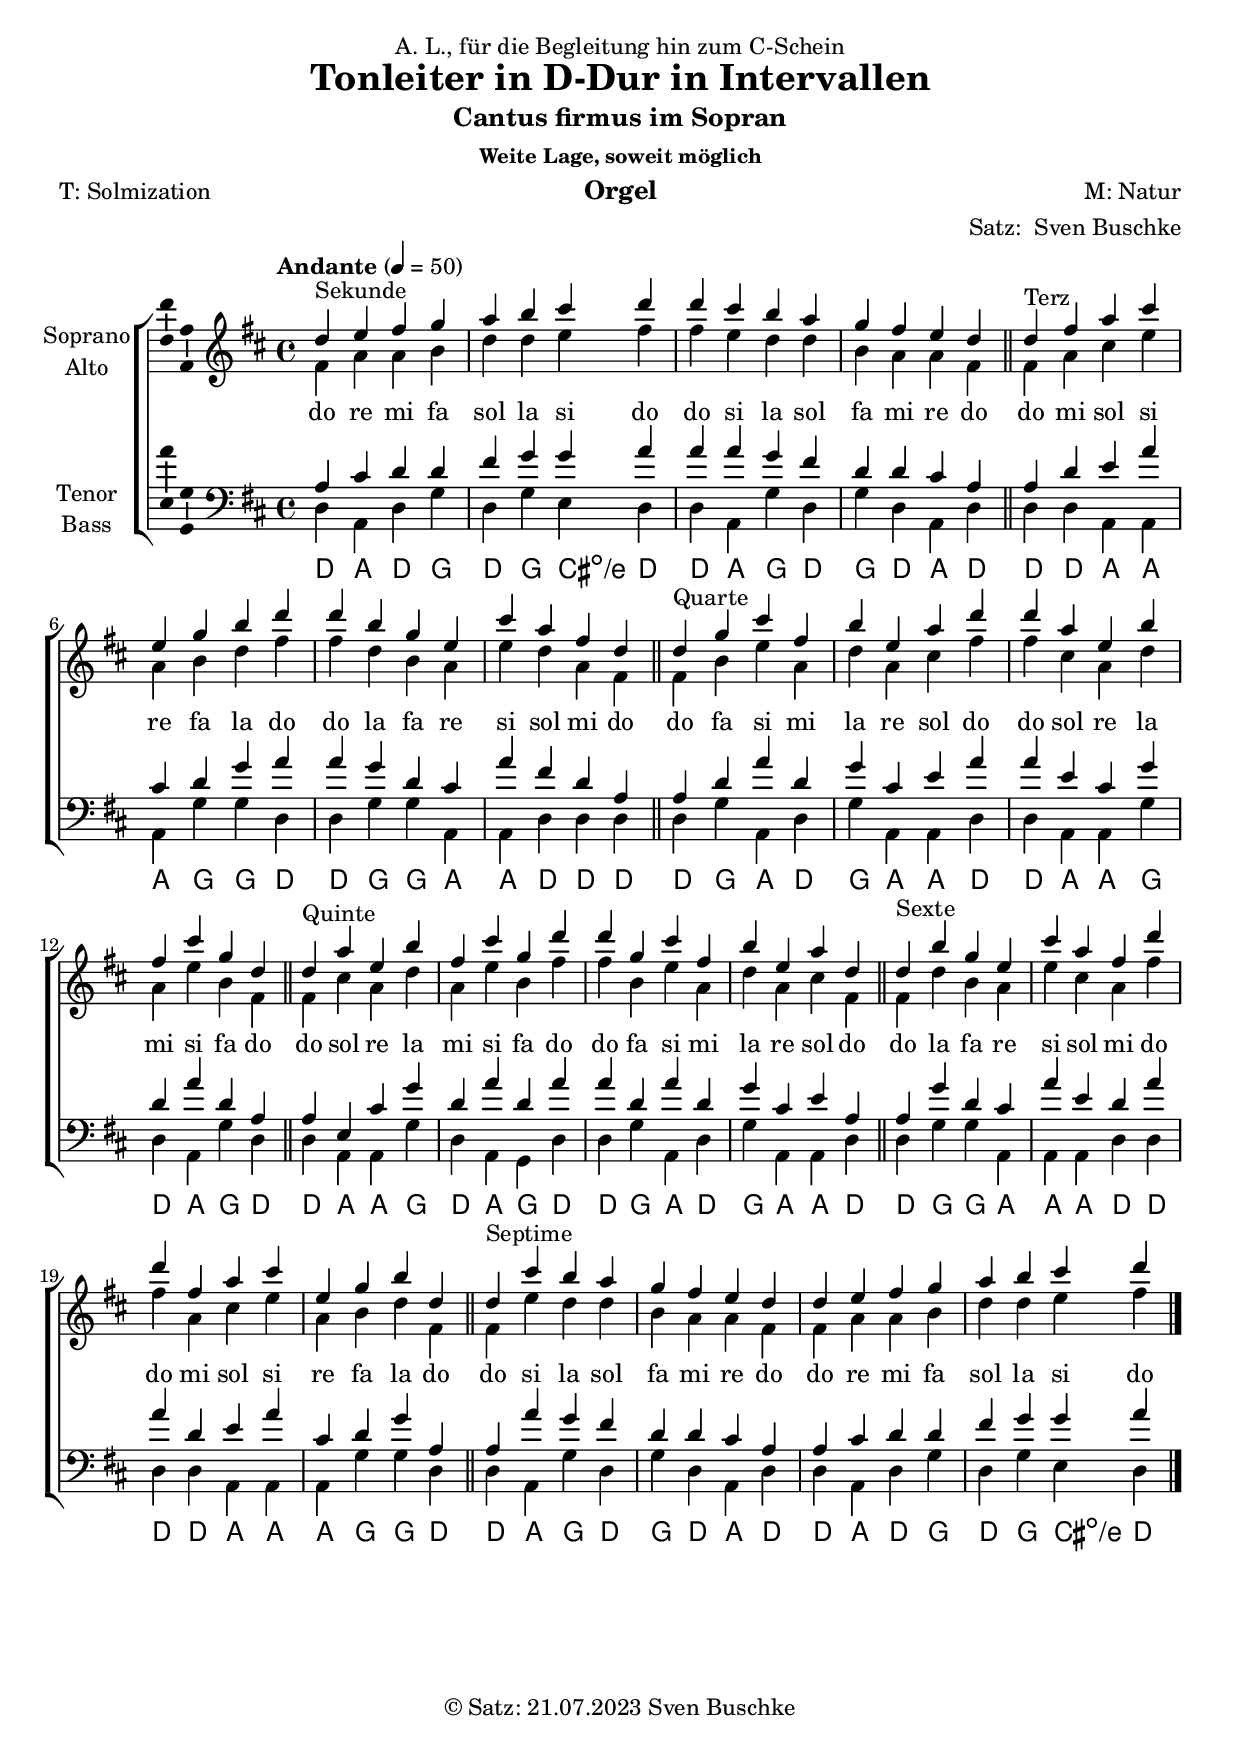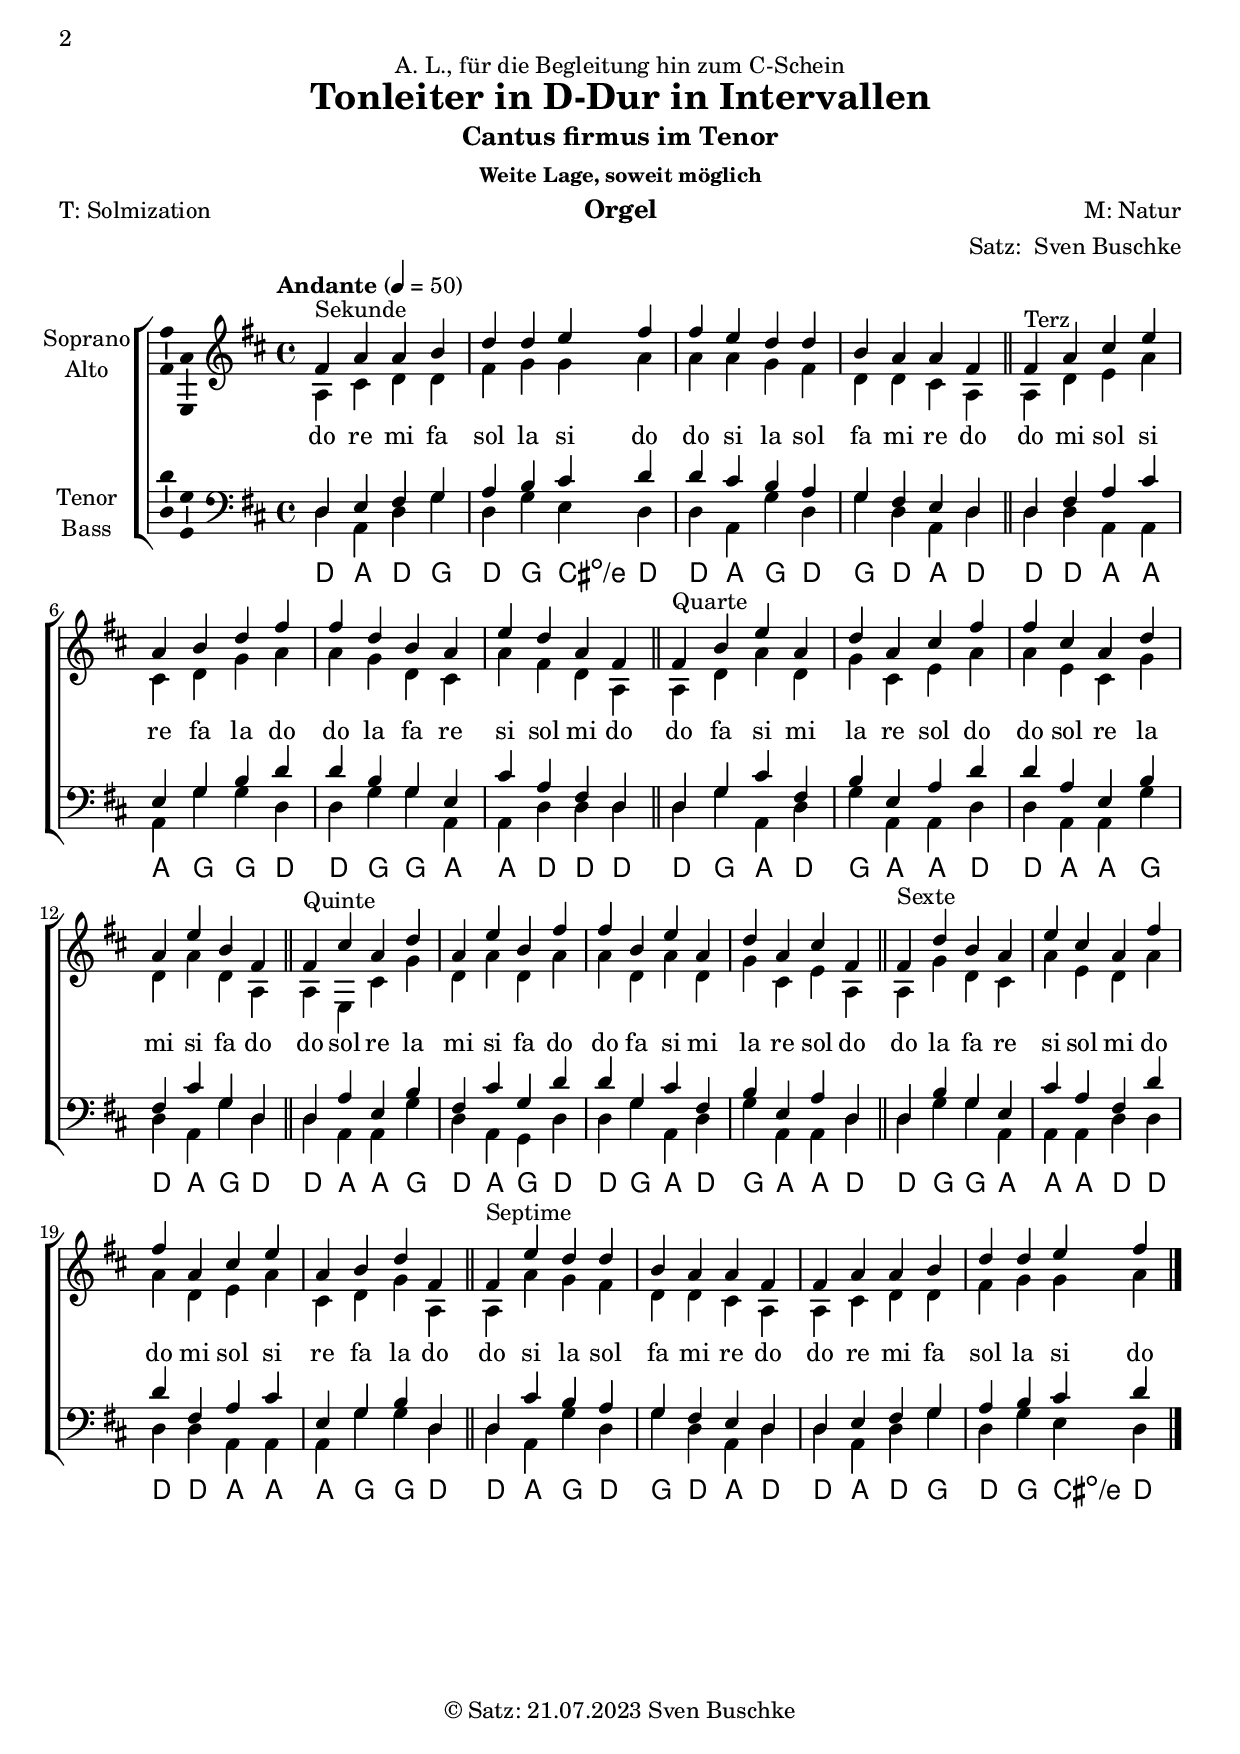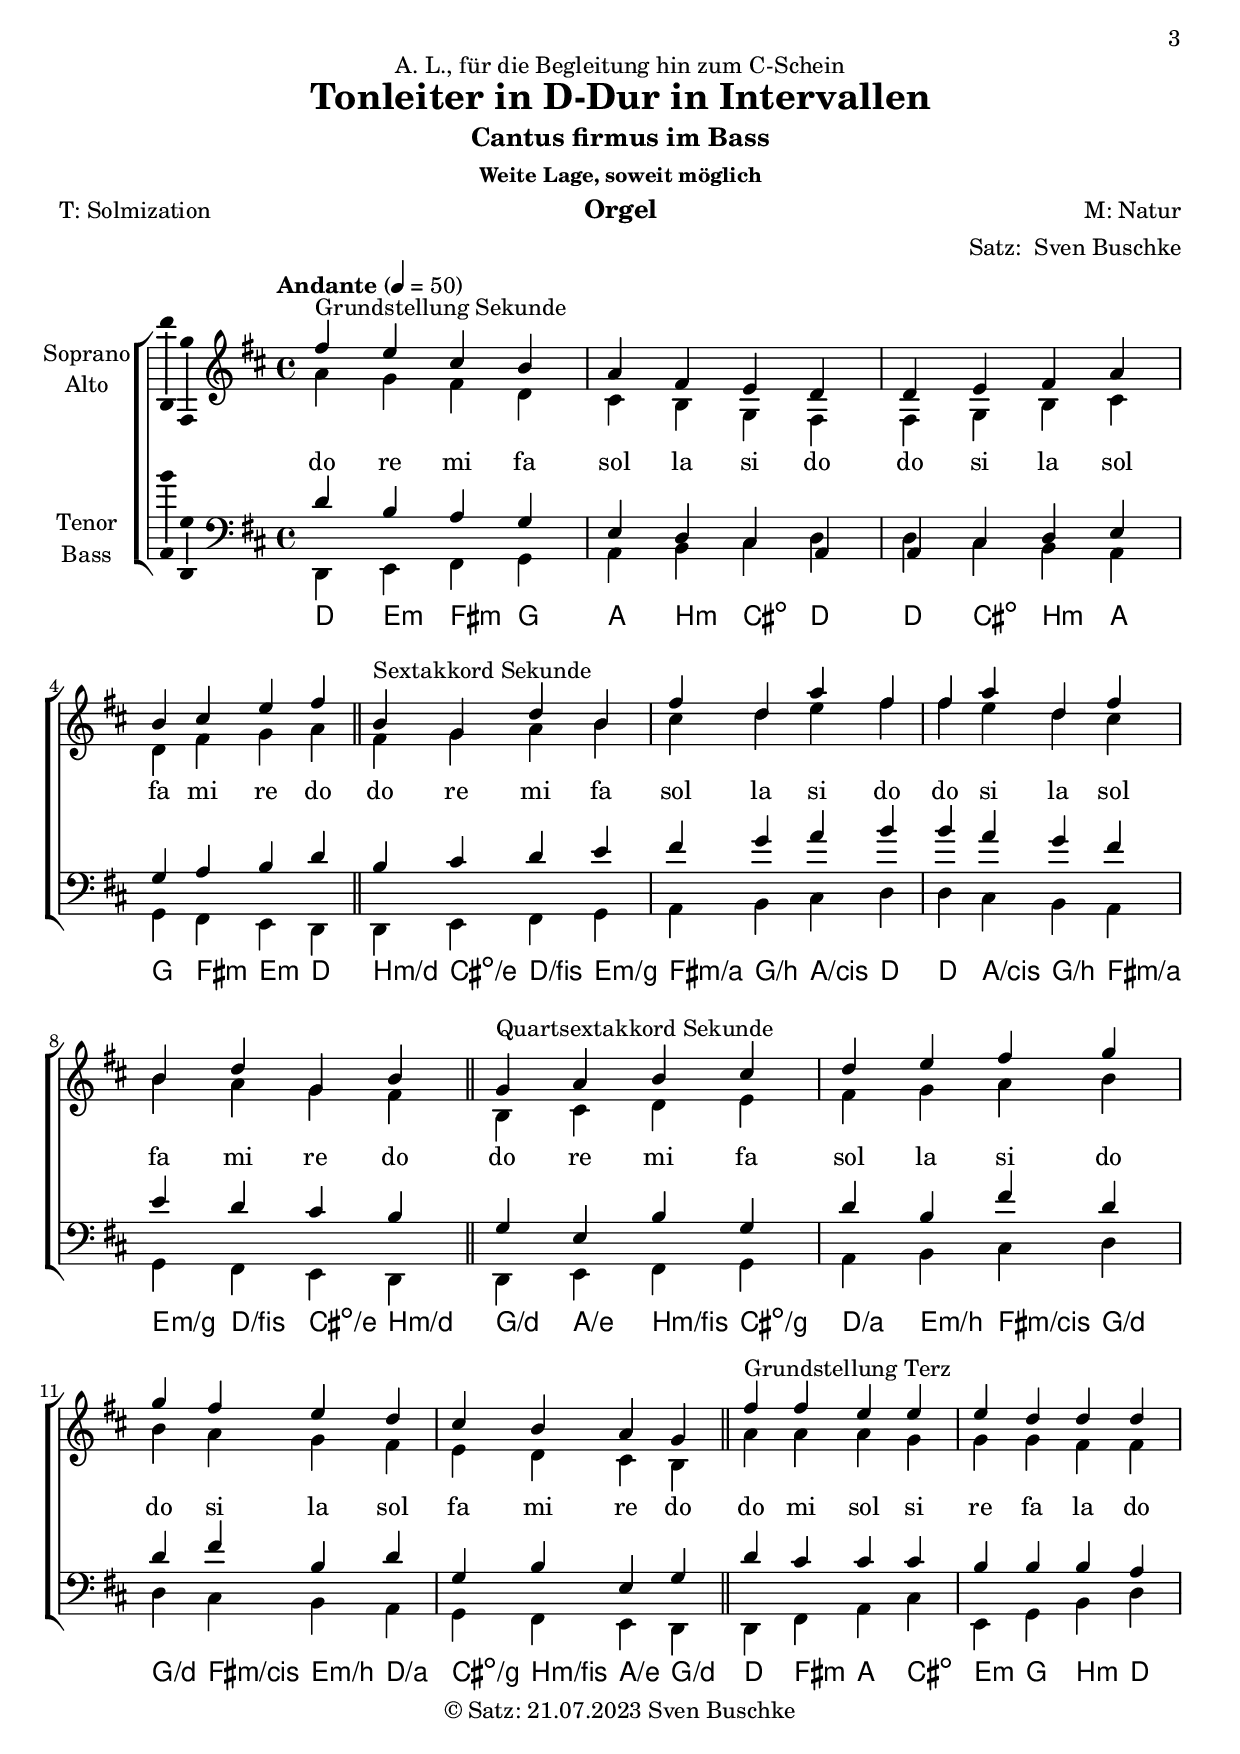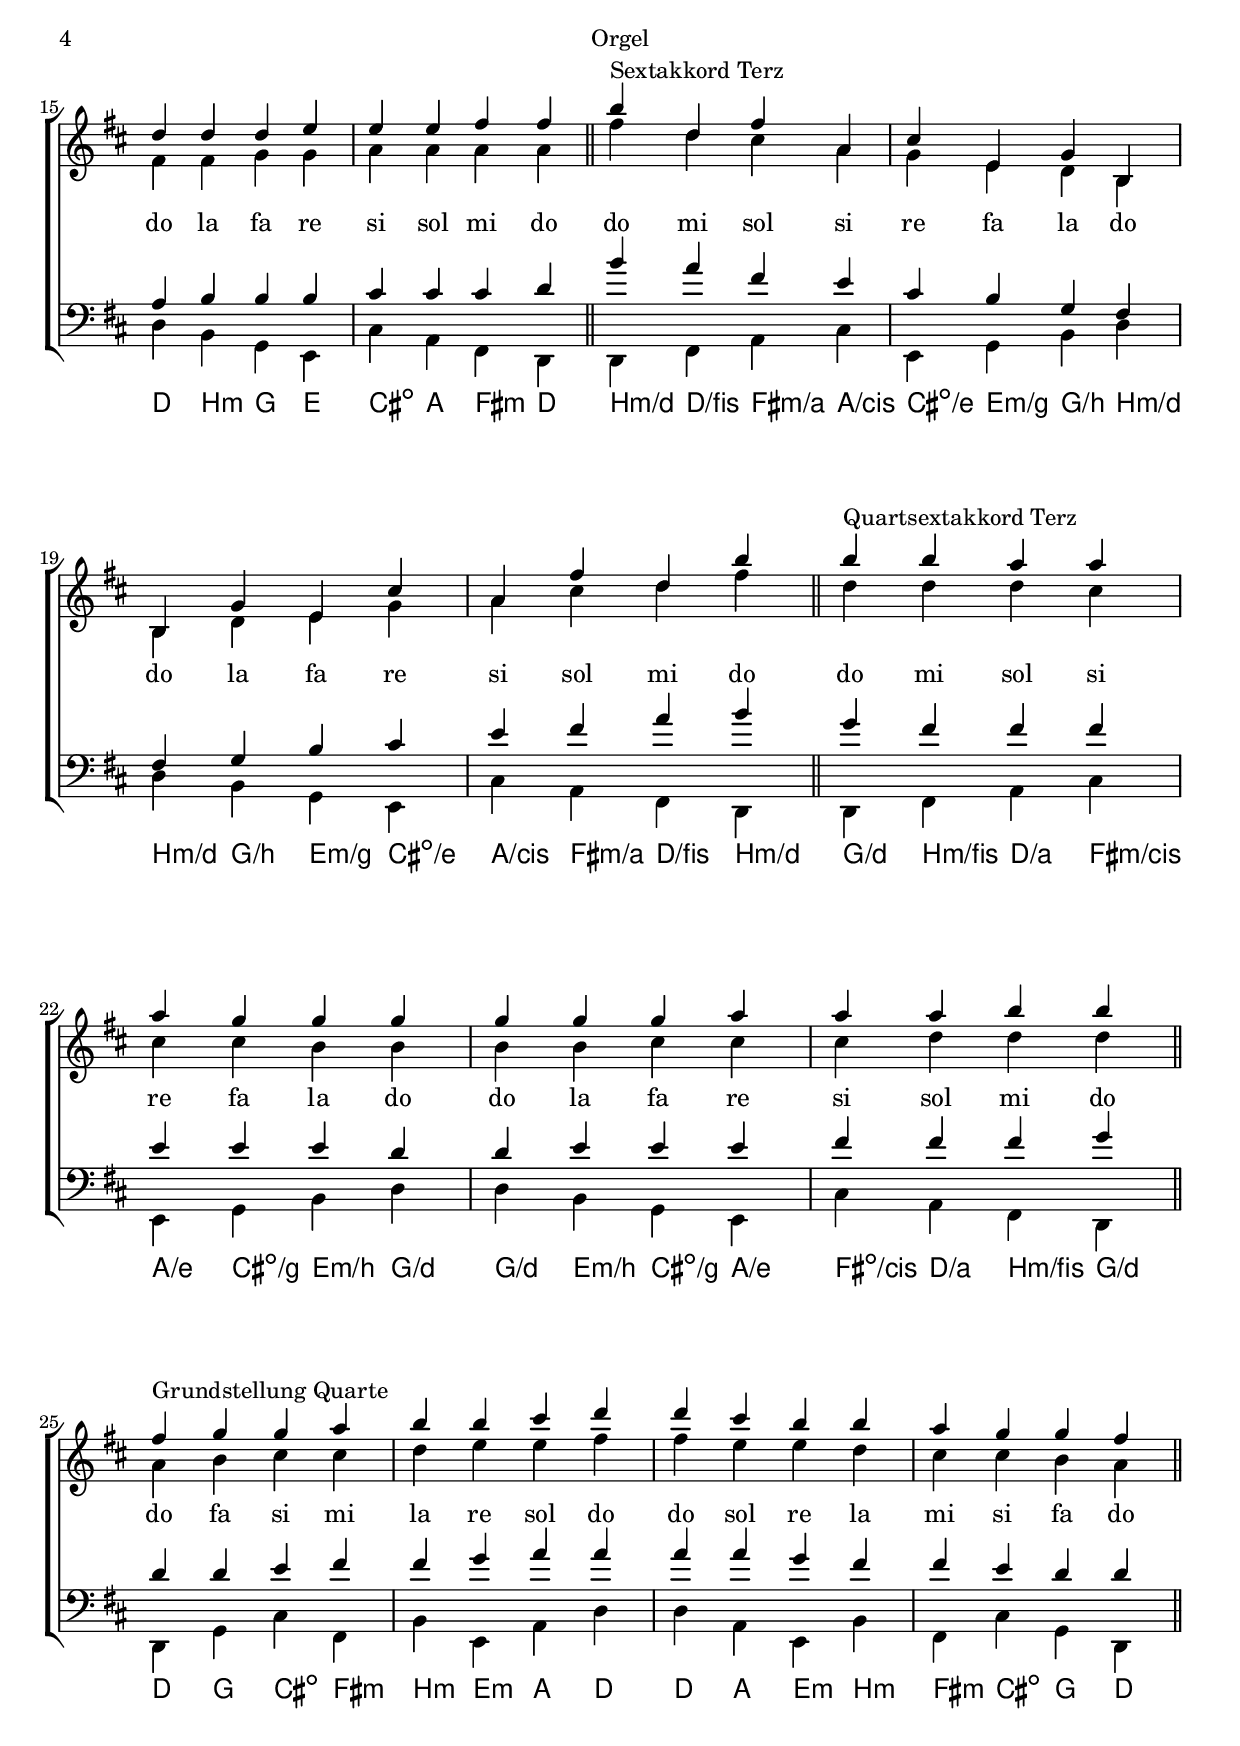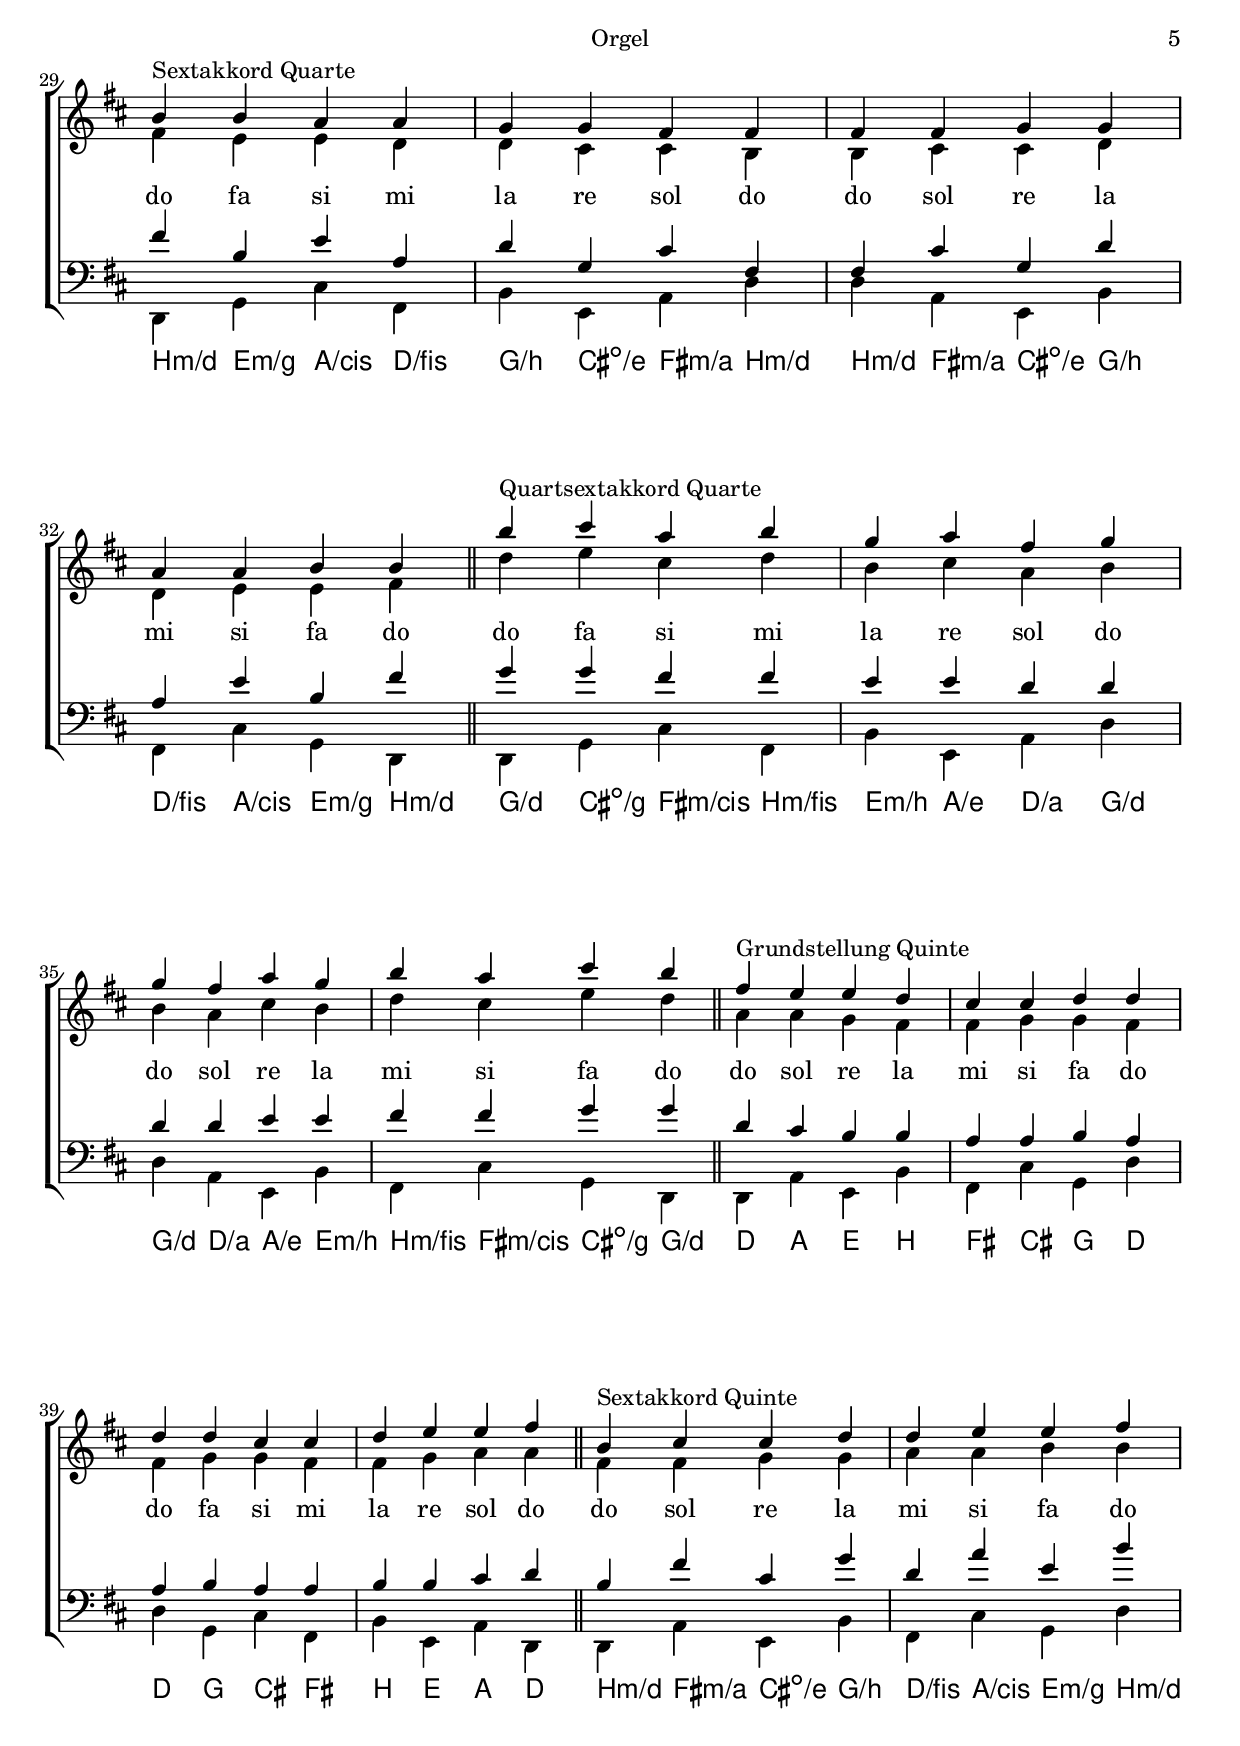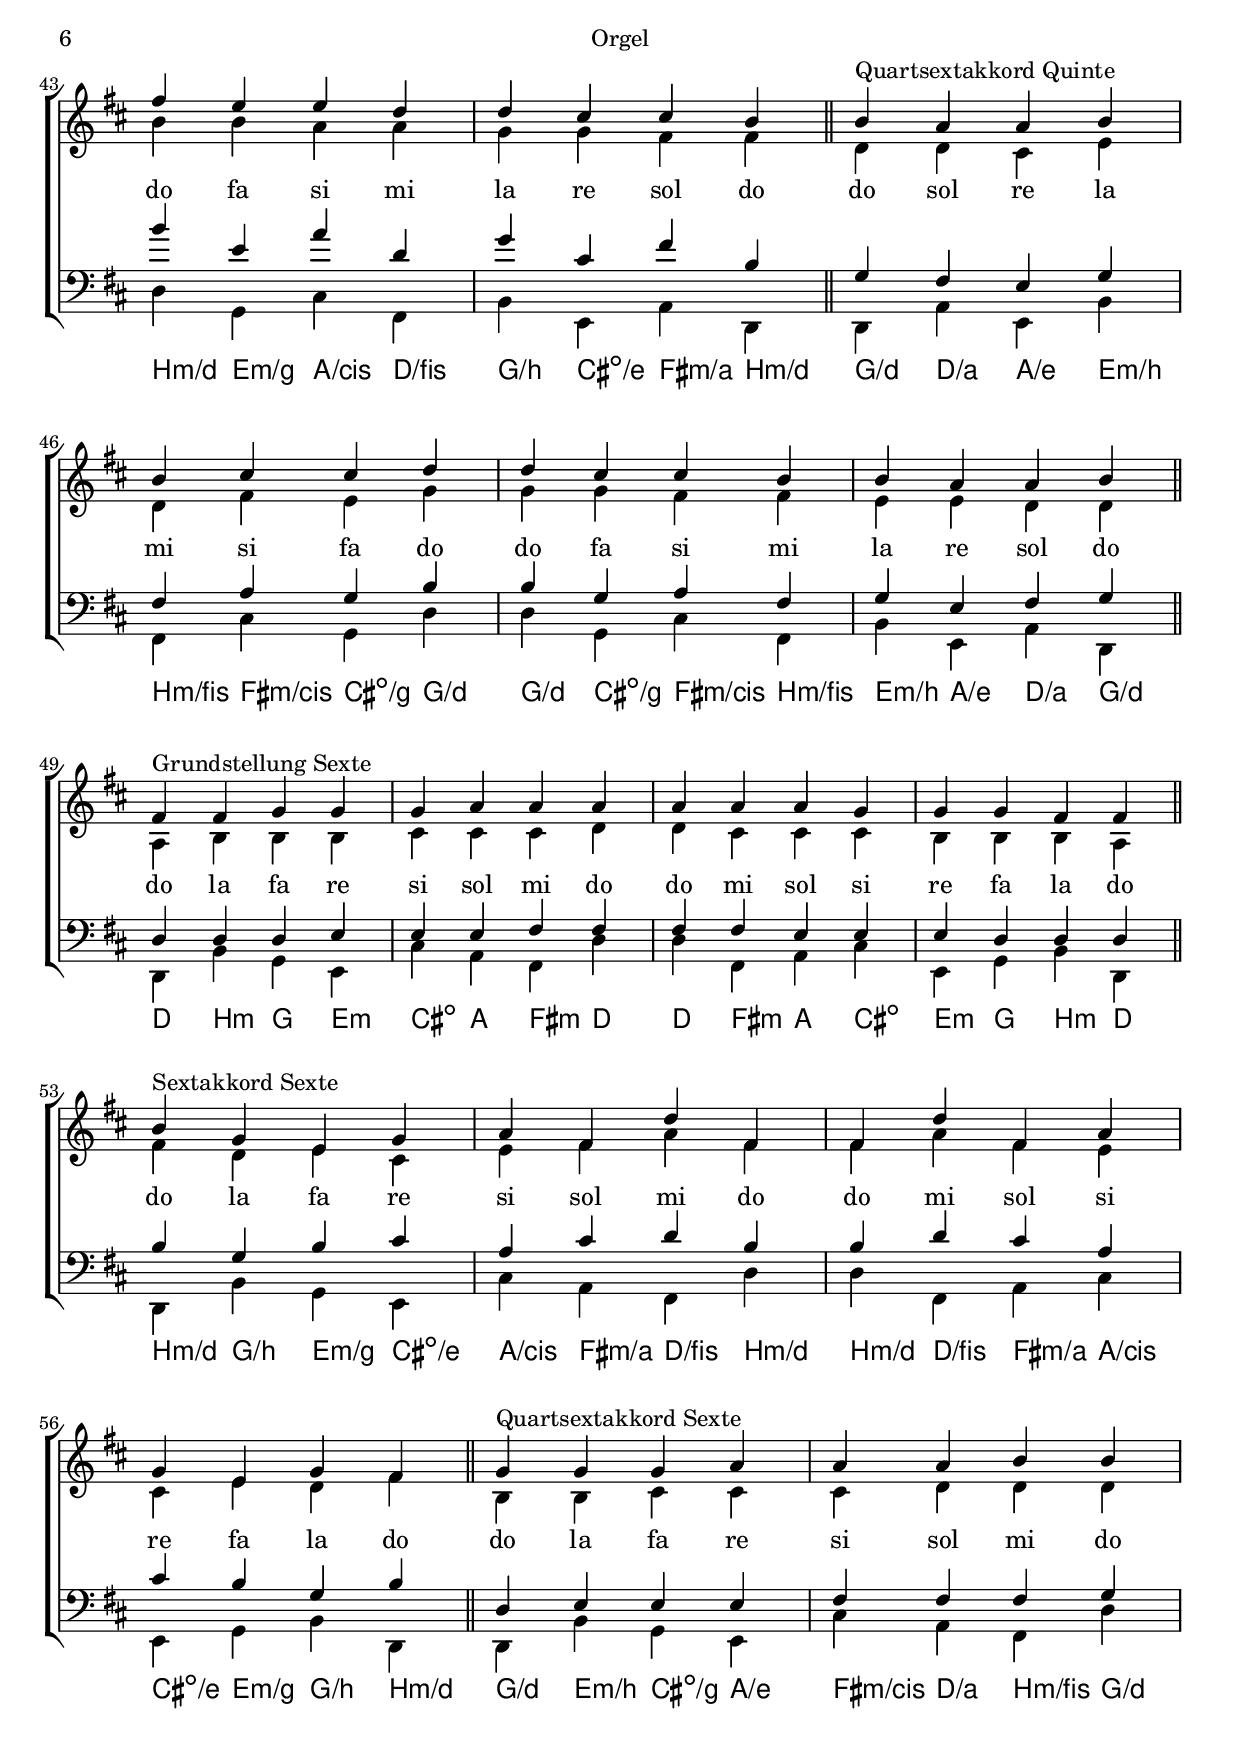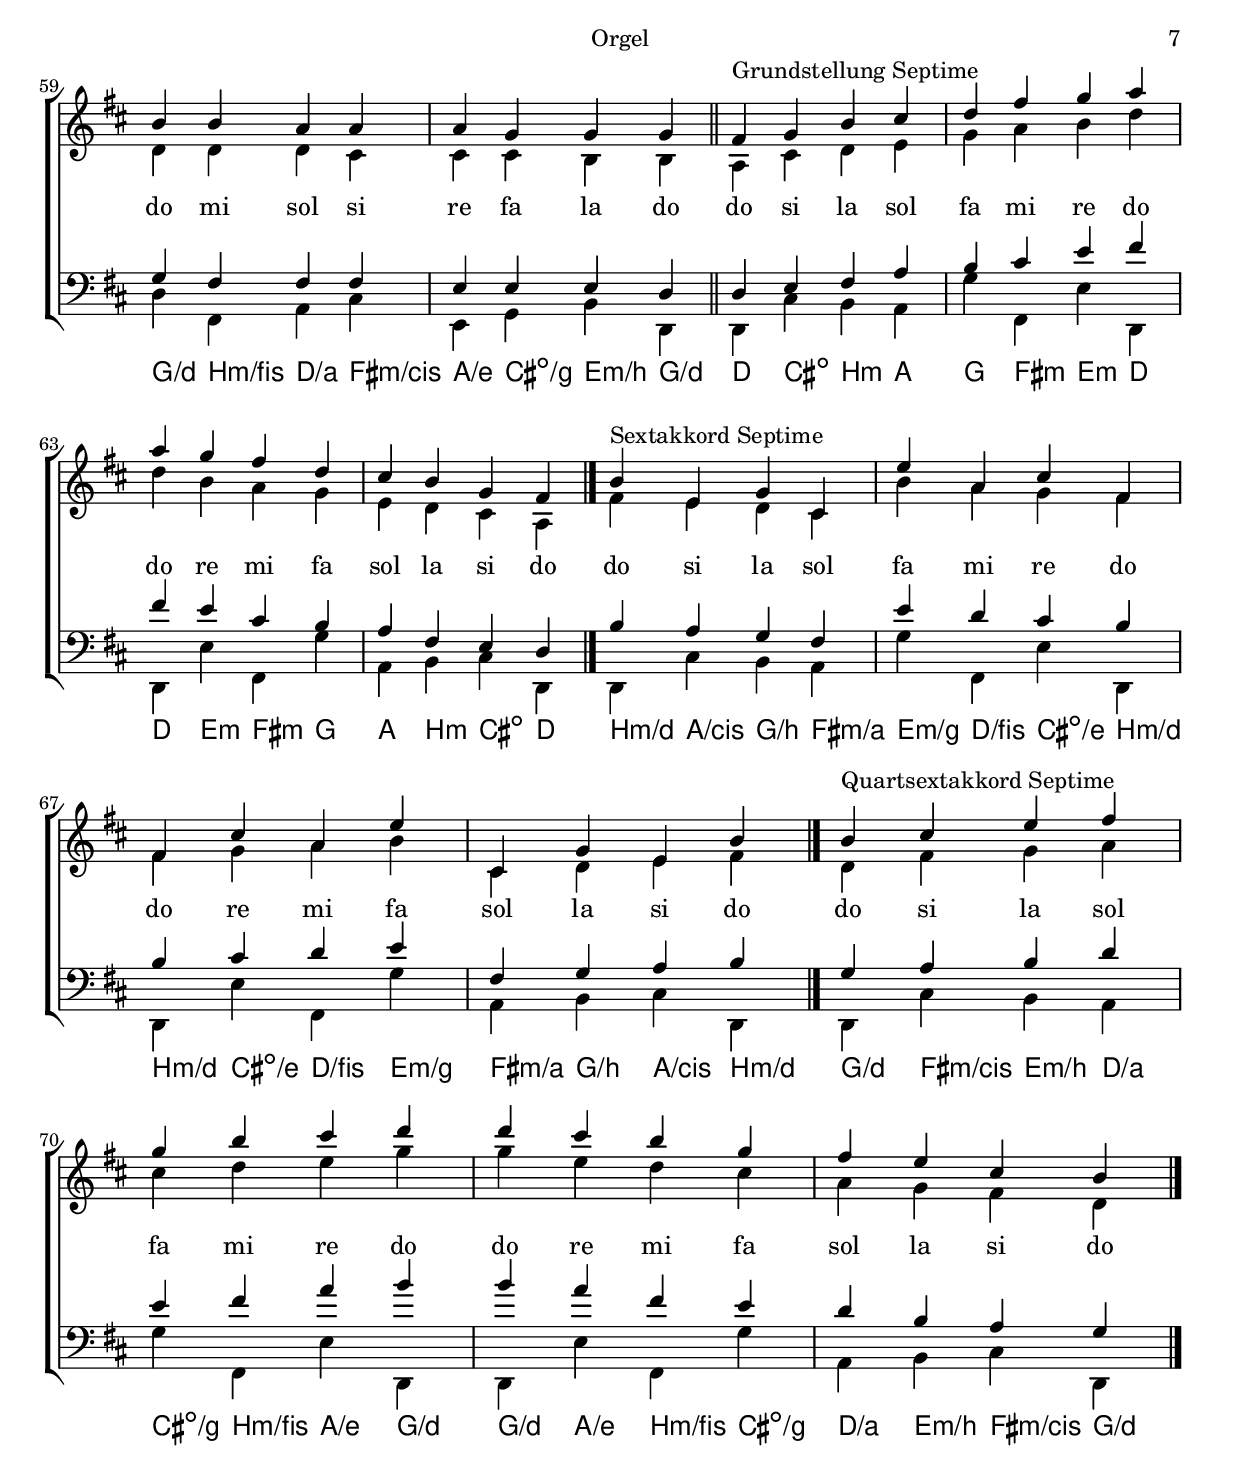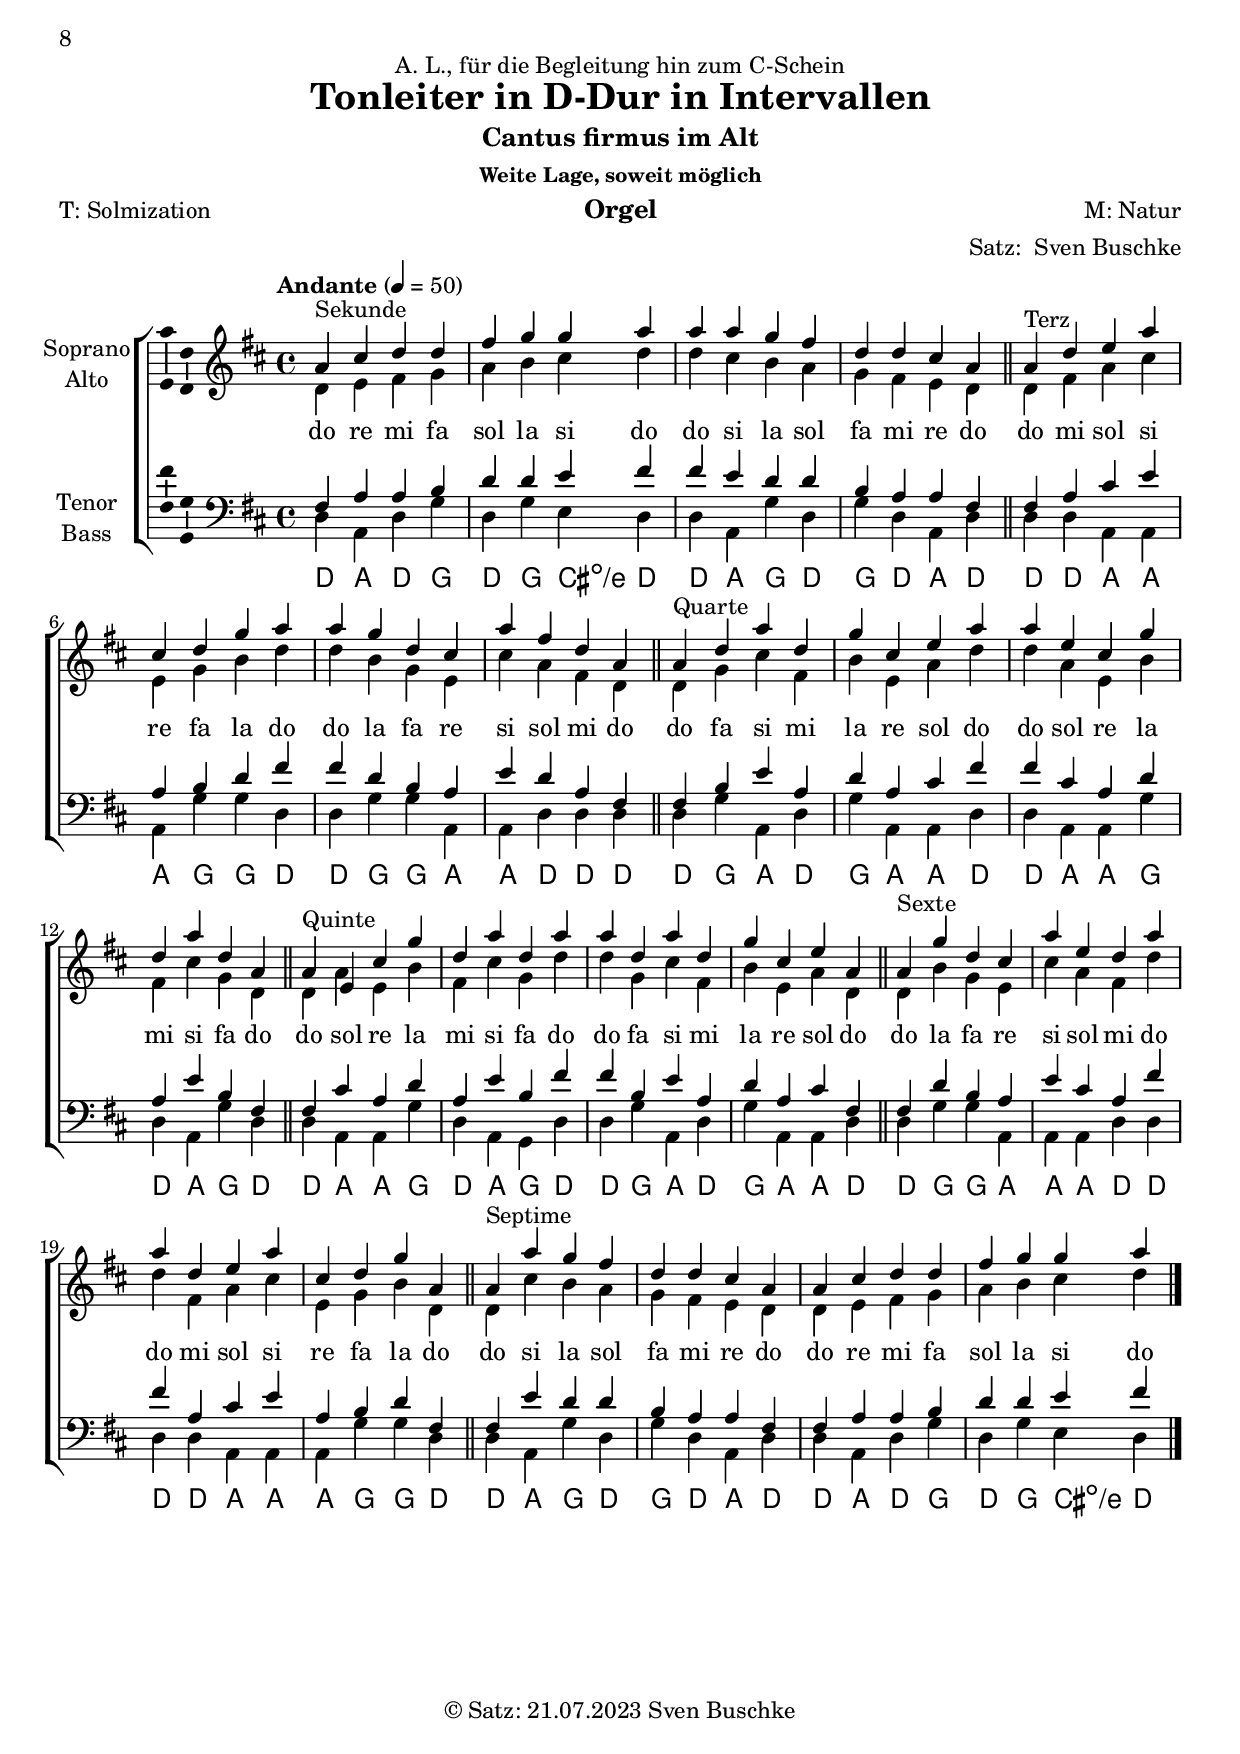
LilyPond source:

\version "2.24.1"
\language "english"

\include "predefined-guitar-fretboards.ly"

\header {
  dedication = "A. L., für die Begleitung hin zum C-Schein"
  title = "Tonleiter in D-Dur in Intervallen"
  subsubtitle = "Weite Lage, soweit möglich"
  instrument = "Orgel"
  composer = "M: Natur"
  arranger = \markup { "Satz: " \with-url #"https://buschke.com" "Sven Buschke" }
  poet = "T: Solmization"
  meter = ""
  piece = ""
  opus = ""
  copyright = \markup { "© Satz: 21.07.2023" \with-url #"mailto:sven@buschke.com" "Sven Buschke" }
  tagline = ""
}

global = {
  \key d \major
  \time 4/4
  \tempo "Andante" 4=50
}

scoreASoprano = \relative c'' {
  \global
  % Music follows here.
  d4^"Sekunde" e fs g a b cs d d cs b a g fs e d
  \bar "||"
  d^"Terz" fs a cs e, g b d d b g e cs' a fs d
  \bar "||"
  d^"Quarte" g cs fs, b e, a d d a e b' fs cs' g d
  \bar "||"
  d^"Quinte" a' e b' fs cs' g d' d g, cs fs, b e, a d,
  \bar "||"
  d^"Sexte" b' g e cs' a fs d' d fs, a cs e, g b d,
  \bar "||"
  d^"Septime" cs' b a g fs e d d e fs g a b cs d
  \bar "|."
}

scoreAAlto = \relative c' {
  \global
  % Music follows here.
  fs a a b d d e fs
  fs e d d b a a fs
  fs a cs e a, b d fs
  fs d b a e' d a fs
  fs b e a, d a cs fs
  fs cs a d a e' b fs
  fs cs' a d a e' b fs'
  fs b, e a, d a cs fs,
  fs d' b a e' cs a fs'
  fs a, cs e a, b d fs,
  fs e' d d b a a fs
  fs a a b d d e fs
}

scoreATenor = \relative c' {
  \global
  % Music follows here.
  a cs d d fs g g a
  a a g fs d d cs a
  a d e a cs, d g a
  a g d cs a' fs d a
  a d a' d, g cs, e a
  a e cs g' d a' d, a
  a e cs' g' d a' d, a'
  a d, a' d, g cs, e a,
  a g' d cs a' e d a'
  a d, e a cs, d g a,
  a a' g fs d d cs a
  a cs d d fs g g a
}

scoreABass = \relative c {
  \global
  % Music follows here.
  d a d g d g e d
  d a g' d g d a d
  d d a a a g' g d
  d g g a, a d d d d g a, d g a, a d d a a g' d a g' d
  d a a g' d a g d' d g a, d g a, a d
  d g g a, a a d d d d a a a g' g d d a g' d g d a d d a d g d g e d
}

scoreAVerse = \lyricmode {
  % Lyrics follow here.
  do re mi fa sol la si do | do si la sol fa mi re do
  do mi sol si re fa la do | do la fa re si sol mi do
  do fa si mi la re sol do | do sol re la mi si fa do
  do sol re la mi si fa do | do fa si mi la re sol do
  do la fa re si sol mi do | do mi sol si re fa la do
  do si la sol fa mi re do | do re mi fa sol la si do
}

scoreAChordNames = \chordmode {
  \global
  \germanChords
  % Chords follow here.
  d a d g d g cs:dim/e d
  d a g d g d a d
  d d a a a g g d
  d g g a a d d d
  d g a d g a a d d a a g d a g d
  d a a g d a g d d g a d g a a d
  d g g a a a d d d d a a a g g d
  d a g d g d a d d a d g d g cs:dim/e d
}

scoreAFigBass = \figuremode {
  \global
  % Figures follow here.
}

scoreAChoirPart = \new ChoirStaff <<
  \new Staff \with {
    midiInstrument = "choir aahs"
    instrumentName = \markup \center-column { "Soprano" "Alto" }
  } <<
    \new Voice = "soprano" \with {
      \consists "Ambitus_engraver"
    } { \voiceOne \scoreASoprano }
    \new Voice = "alto" \with {
      \consists "Ambitus_engraver"
      \override Ambitus #'X-offset = #2.0
    } { \voiceTwo \scoreAAlto }
  >>
  \new Lyrics \with {
    \override VerticalAxisGroup #'staff-affinity = #CENTER
  } \lyricsto "soprano" \scoreAVerse
  \new Staff \with {
    midiInstrument = "choir aahs"
    instrumentName = \markup \center-column { "Tenor" "Bass" }
  } <<
    \clef bass
    \new Voice = "tenor" \with {
      \consists "Ambitus_engraver"
    } { \voiceOne \scoreATenor }
    \new Voice = "bass" \with {
      \consists "Ambitus_engraver"
      \override Ambitus #'X-offset = #2.0
    } { \voiceTwo \scoreABass }
  >>
>>

scoreAChordsPart = <<
  \new ChordNames \scoreAChordNames
%   \scoreAChordNames
%   \new FretBoards \scoreAChordNames
>>

scoreABassFiguresPart = \new FiguredBass \with {
  useBassFigureExtenders = ##t
} \scoreAFigBass

\bookpart {
  \header {
      subtitle = "Cantus firmus im Sopran"
  }
  \score {
    <<
      \scoreAChoirPart
      \scoreAChordsPart
      \scoreABassFiguresPart
    >>
    \layout { }
    \midi {
      \tempo 4=100
    }
  }
}

scoreBSoprano = \relative c' {
  \global
  % Music follows here.
  fs^"Sekunde" a a b d d e fs fs e d d b a a fs
  fs^"Terz" a cs e a, b d fs fs d b a e' d a fs
  fs^"Quarte" b e a, d a cs fs fs cs a d a e' b fs
  fs^"Quinte" cs' a d a e' b fs' fs b, e a, d a cs fs,
  fs^"Sexte" d' b a e' cs a fs' fs a, cs e a, b d fs,
  fs^"Septime" e' d d b a a fs fs a a b d d e fs
}

scoreBAlto = \relative c' {
  \global
  % Music follows here.
  a cs d d fs g g a
  a a g fs d d cs a
  a d e a cs, d g a
  a g d cs a' fs d a
  a d a' d, g cs, e a
  a e cs g' d a' d, a
  a e cs' g' d a' d, a'
  a d, a' d, g cs, e a,
  a g' d cs a' e d a'
  a d, e a cs, d g a,
  a a' g fs d d cs a
  a cs d d fs g g a
}

scoreBTenor = \relative c {
  \global
  % Music follows here.
  d4 e fs g a b cs d d cs b a g fs e d
  \bar "||"
  d fs a cs e, g b d d b g e cs' a fs d
  \bar "||"
  d g cs fs, b e, a d d a e b' fs cs' g d
  \bar "||"
  d a' e b' fs cs' g d' d g, cs fs, b e, a d,
  \bar "||"
  d b' g e cs' a fs d' d fs, a cs e, g b d,
  \bar "||"
  d cs' b a g fs e d d e fs g a b cs d
  \bar "|."
}

scoreBBass = \relative c {
  \global
  % Music follows here.
  d a d g d g e d
  d a g' d g d a d
  d d a a a g' g d
  d g g a, a d d d d g a, d g a, a d d a a g' d a g' d
  d a a g' d a g d' d g a, d g a, a d
  d g g a, a a d d d d a a a g' g d d a g' d g d a d d a d g d g e d
}

scoreBVerse = \lyricmode {
  % Lyrics follow here.
  do re mi fa sol la si do | do si la sol fa mi re do
  do mi sol si re fa la do | do la fa re si sol mi do
  do fa si mi la re sol do | do sol re la mi si fa do
  do sol re la mi si fa do | do fa si mi la re sol do
  do la fa re si sol mi do | do mi sol si re fa la do
  do si la sol fa mi re do | do re mi fa sol la si do
}

scoreBChordNames = \chordmode {
  \global
  \germanChords
  % Chords follow here.
  d a d g d g cs:dim/e d
  d a g d g d a d
  d d a a a g g d
  d g g a a d d d
  d g a d g a a d d a a g d a g d
  d a a g d a g d d g a d g a a d
  d g g a a a d d d d a a a g g d
  d a g d g d a d d a d g d g cs:dim/e d
}

scoreBFigBass = \figuremode {
  \global
  % Figures follow here.
}

scoreBChoirPart = \new ChoirStaff <<
  \new Staff \with {
    midiInstrument = "choir aahs"
    instrumentName = \markup \center-column { "Soprano" "Alto" }
  } <<
    \new Voice = "soprano" \with {
      \consists "Ambitus_engraver"
    } { \voiceOne \scoreBSoprano }
    \new Voice = "alto" \with {
      \consists "Ambitus_engraver"
      \override Ambitus #'X-offset = #2.0
    } { \voiceTwo \scoreBAlto }
  >>
  \new Lyrics \with {
    \override VerticalAxisGroup #'staff-affinity = #CENTER
  } \lyricsto "soprano" \scoreBVerse
  \new Staff \with {
    midiInstrument = "choir aahs"
    instrumentName = \markup \center-column { "Tenor" "Bass" }
  } <<
    \clef bass
    \new Voice = "tenor" \with {
      \consists "Ambitus_engraver"
    } { \voiceOne \scoreBTenor }
    \new Voice = "bass" \with {
      \consists "Ambitus_engraver"
      \override Ambitus #'X-offset = #2.0
    } { \voiceTwo \scoreBBass }
  >>
>>

scoreBChordsPart = <<
  \new ChordNames \scoreBChordNames
%   \scoreBChordNames
%   \new FretBoards \scoreBChordNames
>>

scoreBBassFiguresPart = \new FiguredBass \with {
  useBassFigureExtenders = ##t
} \scoreBFigBass

\bookpart {
  \header {
      subtitle = "Cantus firmus im Tenor"
  }
  \score {
    <<
      \scoreBChoirPart
      \scoreBChordsPart
      \scoreBBassFiguresPart
    >>
    \layout { }
    \midi {
      \tempo 4=100
    }
  }
}

scoreCSoprano = \relative c'' {
  \global
  % Music follows here.
  % Sekundintervall
  % Grundstellung
  fs^"Grundstellung Sekunde" e cs b a fs e d d e fs a b cs e fs
  % Sextakkord
  b,^"Sextakkord Sekunde" g d' b fs' d a' fs fs a d, fs b, d g, b
  % Quartsextakkord
  g^"Quartsextakkord Sekunde" a b cs d e fs g g fs e d cs b a g
  % Terzintervall
  % Grundstellung
  fs'^"Grundstellung Terz" fs e e e d d d d d d e e e fs fs
  % Sextakkord
  b^"Sextakkord Terz" d, fs a, cs e, g b, b g' e cs' a fs' d b'
  % Quartsextakkord
  b^"Quartsextakkord Terz" b a a a g g g g g g a a a b b
  % Quartintervall
  % Grundstellung
  fs^"Grundstellung Quarte" g g a b b cs d d cs b b a g g fs
  % Sextakkord
  b,^"Sextakkord Quarte" b a a g g fs fs fs fs g g a a b b
  b'^"Quartsextakkord Quarte" cs a b g a fs g g fs a g b a cs b
  % Quintintervall
  % Grundstellung
  fs^"Grundstellung Quinte" e e d cs cs d d d d cs cs d e e fs
  % Sextakkord
  b,^"Sextakkord Quinte" cs cs d d e e fs fs e e d d cs cs b
  b^"Quartsextakkord Quinte" a a b b cs cs d d cs cs b b a a b
  % Sextintervall
  % Grundstellung
  fs^"Grundstellung Sexte" fs g g g a a a a a a g g g fs fs
  % Sextakkord
  b^"Sextakkord Sexte" g e g a fs d' fs, fs d' fs, a g e g fs
  g^"Quartsextakkord Sexte" g g a a a b b b b a a a g g g
  % Septimintervall
  % Grundstellung
  fs^"Grundstellung Septime" g b cs d fs g a a g fs d cs b g fs
  % Sextakkord
  b^"Sextakkord Septime" e, g cs, e' a, cs fs, fs cs' a e' cs, g' e b'
  b^"Quartsextakkord Septime" cs e fs g b cs d d cs b g fs e cs b
}

scoreCAlto = \relative c'' {
  \global
  % Music follows here.
  % Sekundintervall
  % Grundstellung
  a g fs d cs b g fs fs g b cs d fs g a
  % Sextakkord
  fs g a b cs d e fs fs e d cs b a g fs
  % Quartsextakkord
  b, cs d e fs g a b b a g fs e d cs b
  % Terzintervall
  % Grundstellung
  a' a a g g g fs fs fs fs g g a a a a
  % Sextakkord
  fs' d cs a g e d b b d e g a cs d fs
  % Quartsextakkord
  d d d cs cs cs b b b b cs cs cs d d d
  % Quartintervall
  % Grundstellung
  a b cs cs d e e fs fs e e d cs cs b a
  % Sextakkord
  fs e e d d cs cs b b cs cs d d e e fs
  % Quartsextakkord
  d' e cs d b cs a b b a cs b d cs e d
  % Quintintervall
  % Grundstellung
  a a g fs fs g g fs fs g g fs fs g a a 
  % Sextakkord
  fs fs g g a a b b b b a a g g fs fs
  % Quartsextakkord
  d d cs e d fs e g g g fs fs e e d d
  % Sextintervall
  % Grundstellung
  a b b b cs cs cs d d cs cs cs b b b a
  % Sextakkord
  fs' d e cs e fs a fs fs a fs e cs e d fs
  % Quartsextakkord
  b, b cs cs cs d d d d d d cs cs cs b b 
  % Septimintervall
  % Grundstellung
  a cs d e g a b d d b a g e d cs a
  % Sextakkord
  fs' e d cs b' a g fs fs g a b cs, d e fs
  % Quartsextakkord
  d fs g a cs d e g g e d cs a g fs d 
}

scoreCTenor = \relative c' {
  \global
  % Music follows here.
  % Sekundintervall
  % Grundstellung
  d b a g e d cs a a cs d e g a b d
  % Sextakkord
  b cs d e fs g a b b a g fs e d cs b
  % Quartsextakkord
  g e b' g d' b fs' d d fs b, d g, b e, g
  % Terzintervall
  % Grundstellung
  d' cs cs cs b b b a a b b b cs cs cs d
  % Sextakkord
  b' a fs e cs b g fs fs g b cs e fs a b
  % Quartsextakkord
  g fs fs fs e e e d d e e e fs fs fs g
  % Quartintervall
  % Grundstellung
  d d e fs fs g a a a a g fs fs e d d
  % Sextakkord
  fs b, e a, d g, cs fs, fs cs' g d' a e' b fs'
  % Quartsextakkord
  g g fs fs e e d d d d e e fs fs g g 
  % Qutintintervall
  % Grundstellung
  d cs b b a a b a a b a a b b cs d
  % Sextakkord
  b fs' cs g' d a' e b' b e, a d, g cs, fs b,
  % Quartsextakkord
  g fs e g  fs a g b b g a fs g e fs g
  % Sextintervall
  % Grundstellung
  d d d e e e fs fs fs fs e e e d d d
  % Sextakkord
  b' g b cs a cs d b b d cs a cs b g b  
  % Quartsextakkord
  d, e e e fs fs fs g g fs fs fs e e e d
  % Septimintervall
  % Grundstellung
  d e fs a b cs e fs fs e cs b a fs e d 
  % Sextakkord
  b' a g fs e' d cs b b cs d e fs, g a b
  % Quartsextakkord
  g a b d e fs a b b a fs e d b a g
}

scoreCBass = \relative c, {
  \global
  % Music follows here.
  % Sekundintervall
  % Grundstellung
  d4 e fs g a b cs d d cs b a g fs e d
  \bar "||"
  % Sextakkord
  d4 e fs g a b cs d d cs b a g fs e d
  \bar "||"
  % Quartsextakkord
  d4 e fs g a b cs d d cs b a g fs e d
  \bar "||"
  % Terzintervall
  % Grundstellung
  d fs a cs e, g b d d b g e cs' a fs d
  \bar "||"
  % Sextakkord
  d fs a cs e, g b d d b g e cs' a fs d
  \bar "||"
  % Quartsextakkord
  d fs a cs e, g b d d b g e cs' a fs d
  \bar "||"
  % Quartintervall
  % Grundstellung
  d g cs fs, b e, a d d a e b' fs cs' g d
  \bar "||"
  % Sextakkord
  d g cs fs, b e, a d d a e b' fs cs' g d
  \bar "||"
  % Quartsextakkord
  d g cs fs, b e, a d d a e b' fs cs' g d
  \bar "||"
  % Quintintervall
  % Grundstellung
  d a' e b' fs cs' g d' d g, cs fs, b e, a d,
  \bar "||"
  % Sextakkord
  d a' e b' fs cs' g d' d g, cs fs, b e, a d,
  \bar "||"
  % Quartsextakkord
  d a' e b' fs cs' g d' d g, cs fs, b e, a d,
  \bar "||"
  % Sextintervall
  % Grundstellung
  d b' g e cs' a fs d' d fs, a cs e, g b d,
  \bar "||"
  % Sextakkord
  d b' g e cs' a fs d' d fs, a cs e, g b d,
  \bar "||"
  % Quartsextakkord
  d b' g e cs' a fs d' d fs, a cs e, g b d,
  \bar "||"
  % Septimintervall
  % Grundstellung
  d cs' b a g' fs, e' d, d e' fs, g' a, b cs d,
  \bar "|."
  % Sextakkord
  d cs' b a g' fs, e' d, d e' fs, g' a, b cs d,
  \bar "|."
  % Quartsextakkord
  d cs' b a g' fs, e' d, d e' fs, g' a, b cs d,
  \bar "|."
}

scoreCVerse = \lyricmode {
  % Lyrics follow here.
  % Sekundintervall
  % Grundstellung
  do re mi fa sol la si do | do si la sol fa mi re do
  % Sextakkord
  do re mi fa sol la si do | do si la sol fa mi re do
  % Quartsextakkord
  do re mi fa sol la si do | do si la sol fa mi re do
  % Terzintervall
  % Grundstellung
  do mi sol si re fa la do | do la fa re si sol mi do
  % Sextakkord
  do mi sol si re fa la do | do la fa re si sol mi do
  % Quartsextakkord
  do mi sol si re fa la do | do la fa re si sol mi do
  % Quartintervall
  % Grundstellung
  do fa si mi la re sol do | do sol re la mi si fa do
  % Sextintervall
  do fa si mi la re sol do | do sol re la mi si fa do
  % Quartsextakkord
  do fa si mi la re sol do | do sol re la mi si fa do
  % Quintintervall
  % Grundstellung
  do sol re la mi si fa do | do fa si mi la re sol do
  % Sextintervall
  do sol re la mi si fa do | do fa si mi la re sol do
  % Quartsextakkord
  do sol re la mi si fa do | do fa si mi la re sol do
  % Sextintervall
  % Grundstellung
  do la fa re si sol mi do | do mi sol si re fa la do
  % Sextintervall
  do la fa re si sol mi do | do mi sol si re fa la do
  % Quartsextakkord
  do la fa re si sol mi do | do mi sol si re fa la do
  % Septimintervall
  % Grundstellung
  do si la sol fa mi re do | do re mi fa sol la si do
  % Sextintervall
  do si la sol fa mi re do | do re mi fa sol la si do
  % Quartsextakkord
  do si la sol fa mi re do | do re mi fa sol la si do
}

scoreCChordNames = \chordmode {
  \global
  \germanChords
  % Chords follow here.
  % Sekundintervall
  % Grundstellung
  d e:m fs:m g a b:m cs:dim d d cs:dim b:m a g fs:m e:m d
  % Sextakkord
  b:m/d cs:dim/e d/fs e:m/g fs:m/a g/b a/cs d d a/cs g/b fs:m/a e:m/g d/fs cs:dim/e b:m/d
  % Quartsextakkord
  g/d a/e b:m/fs cs:dim/g d/a e:m/b fs:m/cs g/d g/d fs:m/cs e:m/b d/a cs:dim/g b:m/fs a/e g/d
  % Terzintervall
  % Grundstellung
  d fs:m a cs:dim e:m g b:m d d b:m g e cs:dim a fs:m d
  % Sextakkord
  b:m/d d/fs fs:m/a a/cs cs:dim/e e:m/g g/b b:m/d b:m/d g/b e:m/g cs:dim/e a/cs fs:m/a d/fs b:m/d
  % Quartsextakkord
  g/d b:m/fs d/a fs:m/cs a/e cs:dim/g e:m/b g/d g/d e:m/b cs:dim/g a/e fs:dim/cs d/a b:m/fs g/d
  % Quartintervall
  % Grundstellung
  d g cs:dim fs:m b:m e:m a d d a e:m b:m fs:m cs:dim g d
  % Sextakkord
  b:m/d e:m/g a/cs d/fs g/b cs:dim/e fs:m/a b:m/d b:m/d fs:m/a cs:dim/e g/b d/fs a/cs e:m/g b:m/d
  % Quartsextakkord
  g/d cs:dim/g fs:m/cs b:m/fs e:m/b a/e d/a g/d g/d d/a a/e e:m/b b:m/fs fs:m/cs cs:dim/g g/d
  % Quintintervall
  % Grundstellung
  d a e b fs cs g d d g cs fs b e a d
  % Sextakkord
  b:m/d fs:m/a cs:dim/e g/b d/fs a/cs e:m/g b:m/d b:m/d e:m/g a/cs d/fs g/b cs:dim/e fs:m/a b:m/d
  % Quartsextakkord
  g/d d/a a/e e:m/b b:m/fs fs:m/cs cs:dim/g g/d g/d cs:dim/g fs:m/cs b:m/fs e:m/b a/e d/a g/d
  % Sextintervall
  % Grundstellung
  d b:m g e:m cs:dim a fs:m d d fs:m a cs:dim e:m g b:m d
  % Sextakkord
  b:m/d g/b e:m/g cs:dim/e a/cs fs:m/a d/fs b:m/d b:m/d d/fs fs:m/a a/cs cs:dim/e e:m/g g:/b b:m/d
  % Quartsextakkord
  g/d e:m/b cs:dim/g a/e fs:m/cs d/a b:m/fs g/d g/d b:m/fs d/a fs:m/cs a/e cs:dim/g e:m/b g/d
  % Septimintervall
  % Grundstellung
  d cs:dim b:m a g fs:m e:m d d e:m fs:m g a b:m cs:dim d  
  % Sextakkord
  b:m/d a/cs g/b fs:m/a e:m/g d/fs cs:dim/e b:m/d b:m/d cs:dim/e d/fs e:m/g fs:m/a g/b a/cs b:m/d  
  % Quartsextakkord
  g/d fs:m/cs e:m/b d/a cs:dim/g b:m/fs a/e g/d g/d a/e b:m/fs cs:dim/g d/a e:m/b fs:m/cs g/d  
}

scoreCFigBass = \figuremode {
  \global
  % Figures follow here.
  % Sekundintervall
  % Grundstellung
  % Sextakkord
  % Quartsextakkord
  % weitere Intervalle
}

scoreCChoirPart = \new ChoirStaff <<
  \new Staff \with {
    midiInstrument = "choir aahs"
    instrumentName = \markup \center-column { "Soprano" "Alto" }
  } <<
    \new Voice = "soprano" \with {
      \consists "Ambitus_engraver"
    } { \voiceOne \scoreCSoprano }
    \new Voice = "alto" \with {
      \consists "Ambitus_engraver"
      \override Ambitus #'X-offset = #2.0
    } { \voiceTwo \scoreCAlto }
  >>
  \new Lyrics \with {
    \override VerticalAxisGroup #'staff-affinity = #CENTER
  } \lyricsto "soprano" \scoreCVerse
  \new Staff \with {
    midiInstrument = "choir aahs"
    instrumentName = \markup \center-column { "Tenor" "Bass" }
  } <<
    \clef bass
    \new Voice = "tenor" \with {
      \consists "Ambitus_engraver"
    } { \voiceOne \scoreCTenor }
    \new Voice = "bass" \with {
      \consists "Ambitus_engraver"
      \override Ambitus #'X-offset = #2.0
    } { \voiceTwo \scoreCBass }
  >>
>>

scoreCChordsPart = <<
  \new ChordNames \scoreCChordNames
%   \scoreCChordNames
%   \new FretBoards \scoreCChordNames
>>

scoreCBassFiguresPart = \new FiguredBass \with {
  useBassFigureExtenders = ##t
} \scoreCFigBass

\bookpart {
  \header {
      subtitle = "Cantus firmus im Bass"
  }
  \score {
    <<
      \scoreCChoirPart
      \scoreCChordsPart
      \scoreCBassFiguresPart
    >>
    \layout { }
    \midi {
      \tempo 4=100
    }
  }
}

scoreDSoprano = \relative c'' {
  \global
  % Music follows here.
  a^"Sekunde" cs d d fs g g a a a g fs d d cs a
  a^"Terz" d e a cs, d g a a g d cs a' fs d a
  a^"Quarte" d a' d, g cs, e a a e cs g' d a' d, a
  a^"Quinte" e cs' g' d a' d, a' a d, a' d, g cs, e a,
  a^"Sexte" g' d cs a' e d a' a d, e a cs, d g a,
  a^"Septime" a' g fs d d cs a a cs d d fs g g a
}

scoreDAlto = \relative c' {
  \global
  % Music follows here.
  d4 e fs g a b cs d d cs b a g fs e d
  \bar "||"
  d fs a cs e, g b d d b g e cs' a fs d
  \bar "||"
  d g cs fs, b e, a d d a e b' fs cs' g d
  \bar "||"
  d a' e b' fs cs' g d' d g, cs fs, b e, a d,
  \bar "||"
  d b' g e cs' a fs d' d fs, a cs e, g b d,
  \bar "||"
  d cs' b a g fs e d d e fs g a b cs d
  \bar "|."
}

scoreDTenor = \relative c {
  \global
  % Music follows here.
  fs a a b d d e fs
  fs e d d b a a fs
  fs a cs e a, b d fs
  fs d b a e' d a fs
  fs b e a, d a cs fs
  fs cs a d a e' b fs
  fs cs' a d a e' b fs'
  fs b, e a, d a cs fs,
  fs d' b a e' cs a fs'
  fs a, cs e a, b d fs,
  fs e' d d b a a fs
  fs a a b d d e fs
}

scoreDBass = \relative c {
  \global
  % Music follows here.
  d a d g d g e d
  d a g' d g d a d
  d d a a a g' g d
  d g g a, a d d d d g a, d g a, a d d a a g' d a g' d
  d a a g' d a g d' d g a, d g a, a d
  d g g a, a a d d d d a a a g' g d d a g' d g d a d d a d g d g e d
}

scoreDVerse = \lyricmode {
  % Lyrics follow here.
  do re mi fa sol la si do | do si la sol fa mi re do
  do mi sol si re fa la do | do la fa re si sol mi do
  do fa si mi la re sol do | do sol re la mi si fa do
  do sol re la mi si fa do | do fa si mi la re sol do
  do la fa re si sol mi do | do mi sol si re fa la do
  do si la sol fa mi re do | do re mi fa sol la si do
}

scoreDChordNames = \chordmode {
  \global
  \germanChords
  % Chords follow here.
  d a d g d g cs:dim/e d
  d a g d g d a d
  d d a a a g g d
  d g g a a d d d
  d g a d g a a d d a a g d a g d
  d a a g d a g d d g a d g a a d
  d g g a a a d d d d a a a g g d
  d a g d g d a d d a d g d g cs:dim/e d
}

scoreDFigBass = \figuremode {
  \global
  % Figures follow here.
}

scoreDChoirPart = \new ChoirStaff <<
  \new Staff \with {
    midiInstrument = "choir aahs"
    instrumentName = \markup \center-column { "Soprano" "Alto" }
  } <<
    \new Voice = "soprano" \with {
      \consists "Ambitus_engraver"
    } { \voiceOne \scoreDSoprano }
    \new Voice = "alto" \with {
      \consists "Ambitus_engraver"
      \override Ambitus #'X-offset = #2.0
    } { \voiceTwo \scoreDAlto }
  >>
  \new Lyrics \with {
    \override VerticalAxisGroup #'staff-affinity = #CENTER
  } \lyricsto "soprano" \scoreDVerse
  \new Staff \with {
    midiInstrument = "choir aahs"
    instrumentName = \markup \center-column { "Tenor" "Bass" }
  } <<
    \clef bass
    \new Voice = "tenor" \with {
      \consists "Ambitus_engraver"
    } { \voiceOne \scoreDTenor }
    \new Voice = "bass" \with {
      \consists "Ambitus_engraver"
      \override Ambitus #'X-offset = #2.0
    } { \voiceTwo \scoreDBass }
  >>
>>

scoreDChordsPart = <<
  \new ChordNames \scoreDChordNames
%   \scoreDChordNames
%   \new FretBoards \scoreDChordNames
>>

scoreDBassFiguresPart = \new FiguredBass \with {
  useBassFigureExtenders = ##t
} \scoreDFigBass

\bookpart {
  \header {
      subtitle = "Cantus firmus im Alt"
  }
  \score {
    <<
      \scoreDChoirPart
      \scoreDChordsPart
      \scoreDBassFiguresPart
    >>
    \layout { }
    \midi {
      \tempo 4=100
    }
  }
}